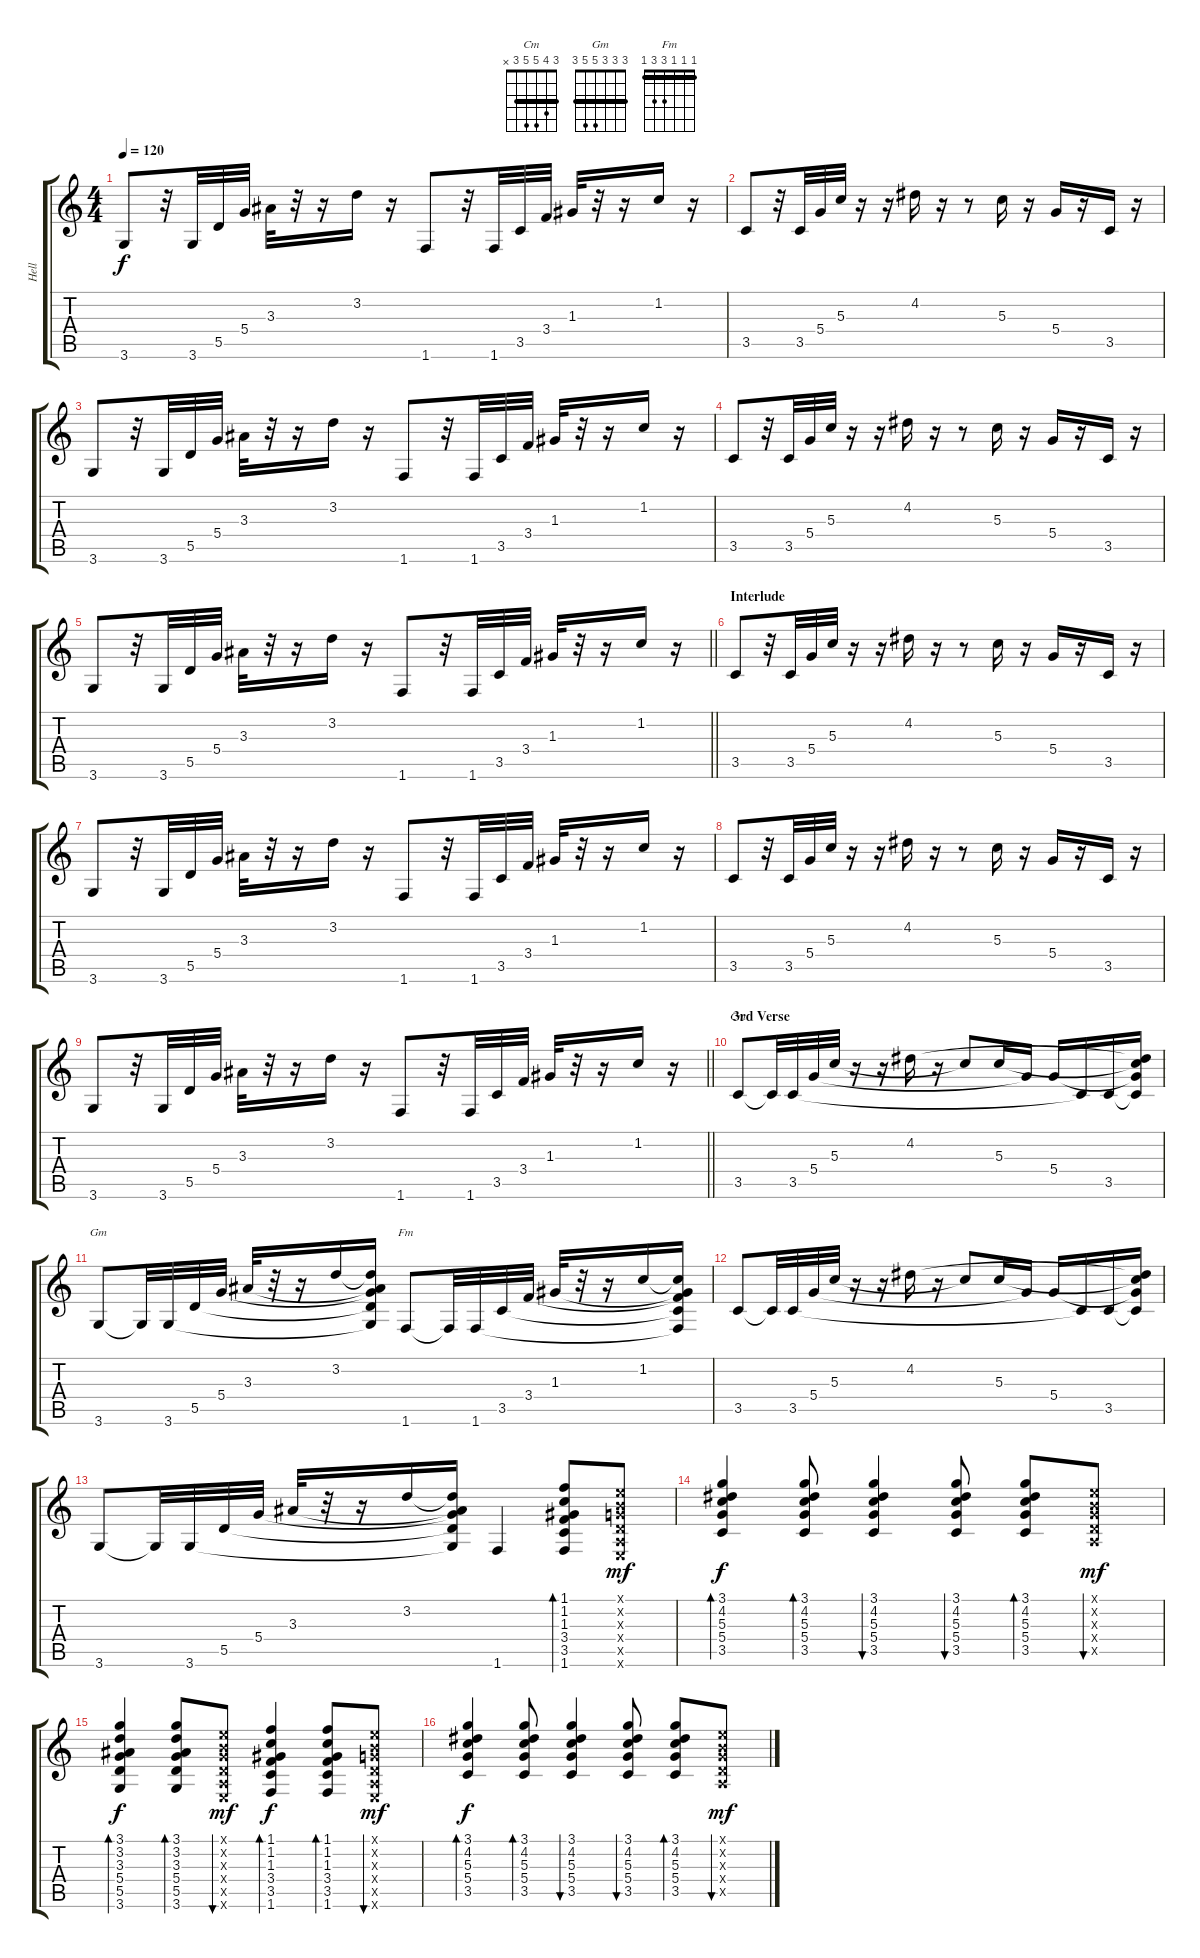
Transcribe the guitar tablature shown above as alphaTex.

\track ("Hell" "Hell") {instrument electricguitarmuted}
\staff {score tabs}
\tuning (E4 B3 G3 D3 A2 E2) {hide}
\chord ("Cm" 3 4 5 5 3 x) {barre 3}
\chord ("Gm" 3 3 3 5 5 3) {barre 3}
\chord ("Fm" 1 1 1 3 3 1) {barre 1}
\ts (4 4)
\tempo 120
\clef g2
\ks c
3.6.8{dy f} r.32 3.6.32 5.5.32 5.4.32 3.3.32 r.32 r.16 3.2.16 r.16 1.6.8 r.32 1.6.32 3.5.32 3.4.32 1.3.32 r.32 r.16 1.2.16 r.16 |
3.5.8 r.32 3.5.32 5.4.32 5.3.32 r.16 r.16 4.2.16 r.16 r.8 5.3.16 r.16 5.4.16 r.16 3.5.16 r.16 |
3.6.8 r.32 3.6.32 5.5.32 5.4.32 3.3.32 r.32 r.16 3.2.16 r.16 1.6.8 r.32 1.6.32 3.5.32 3.4.32 1.3.32 r.32 r.16 1.2.16 r.16 |
3.5.8 r.32 3.5.32 5.4.32 5.3.32 r.16 r.16 4.2.16 r.16 r.8 5.3.16 r.16 5.4.16 r.16 3.5.16 r.16 |
\barLineRight lightlight
3.6.8 r.32 3.6.32 5.5.32 5.4.32 3.3.32 r.32 r.16 3.2.16 r.16 1.6.8 r.32 1.6.32 3.5.32 3.4.32 1.3.32 r.32 r.16 1.2.16 r.16 |
\section ("" "Interlude")
3.5.8 r.32 3.5.32 5.4.32 5.3.32 r.16 r.16 4.2.16 r.16 r.8 5.3.16 r.16 5.4.16 r.16 3.5.16 r.16 |
3.6.8 r.32 3.6.32 5.5.32 5.4.32 3.3.32 r.32 r.16 3.2.16 r.16 1.6.8 r.32 1.6.32 3.5.32 3.4.32 1.3.32 r.32 r.16 1.2.16 r.16 |
3.5.8 r.32 3.5.32 5.4.32 5.3.32 r.16 r.16 4.2.16 r.16 r.8 5.3.16 r.16 5.4.16 r.16 3.5.16 r.16 |
\barLineRight lightlight
3.6.8 r.32 3.6.32 5.5.32 5.4.32 3.3.32 r.32 r.16 3.2.16 r.16 1.6.8 r.32 1.6.32 3.5.32 3.4.32 1.3.32 r.32 r.16 1.2.16 r.16 |
\section ("" "3rd Verse")
3.5.8{ch "Cm" instrument overdrivenguitar} 3.5{t}.32 3.5.32 5.4.32 5.3.32 r.16 r.16 4.2.16 r.16 5.3{t}.8 5.3.16 5.4{t}.16 5.4.16 3.5{t}.16 3.5.16 (4.2{t} 5.3{t} 5.4{t} 3.5{t}).16 |
3.6.8{ch "Gm" instrument overdrivenguitar} 3.6{t}.32 3.6.32 5.5.32 5.4.32 3.3.32 r.32 r.16 3.2.16 (3.2{t} 3.3{t} 5.4{t} 5.5{t} 3.6{t}).16 1.6.8{ch "Fm"} 1.6{t}.32 1.6.32 3.5.32 3.4.32 1.3.32 r.32 r.16 1.2.16 (1.2{t} 1.3{t} 3.4{t} 3.5{t} 1.6{t}).16 |
3.5.8{instrument overdrivenguitar} 3.5{t}.32 3.5.32 5.4.32 5.3.32 r.16 r.16 4.2.16 r.16 5.3{t}.8 5.3.16 5.4{t}.16 5.4.16 3.5{t}.16 3.5.16 (4.2{t} 5.3{t} 5.4{t} 3.5{t}).16 |
3.6.8{instrument overdrivenguitar} 3.6{t}.32 3.6.32 5.5.32 5.4.32 3.3.32 r.32 r.16 3.2.16 (3.2{t} 3.3{t} 5.4{t} 5.5{t} 3.6{t}).16 1.6.4 (1.1 1.2 1.3 3.4 3.5 1.6).8{bd 60} (0.1{x} 0.2{x} 0.3{x} 0.4{x} 0.5{x} 0.6{x}).8{dy mf} |
(3.1 4.2 5.3 5.4 3.5).4{bd 30 dy f instrument overdrivenguitar} (3.1 4.2 5.3 5.4 3.5).8{bd 30} (3.1 4.2 5.3 5.4 3.5).4{bu 30} (3.1 4.2 5.3 5.4 3.5).8{bu 30} (3.1 4.2 5.3 5.4 3.5).8{bd 30} (0.1{x} 0.2{x} 0.3{x} 0.4{x} 0.5{x}).8{bu 30 dy mf} |
(3.1 3.2 3.3 5.4 5.5 3.6).4{bd 30 dy f instrument overdrivenguitar} (3.1 3.2 3.3 5.4 5.5 3.6).8{bd 30} (0.1{x} 0.2{x} 0.3{x} 0.4{x} 0.5{x} 0.6{x}).8{bu 30 dy mf} (1.1 1.2 1.3 3.4 3.5 1.6).4{bd 30 dy f} (1.1 1.2 1.3 3.4 3.5 1.6).8{bd 30} (0.1{x} 0.2{x} 0.3{x} 0.4{x} 0.5{x} 0.6{x}).8{bu 30 dy mf} |
(3.1 4.2 5.3 5.4 3.5).4{bd 30 dy f instrument overdrivenguitar} (3.1 4.2 5.3 5.4 3.5).8{bd 30} (3.1 4.2 5.3 5.4 3.5).4{bu 30} (3.1 4.2 5.3 5.4 3.5).8{bu 30} (3.1 4.2 5.3 5.4 3.5).8{bd 30} (0.1{x} 0.2{x} 0.3{x} 0.4{x} 0.5{x}).8{bu 30 dy mf}
